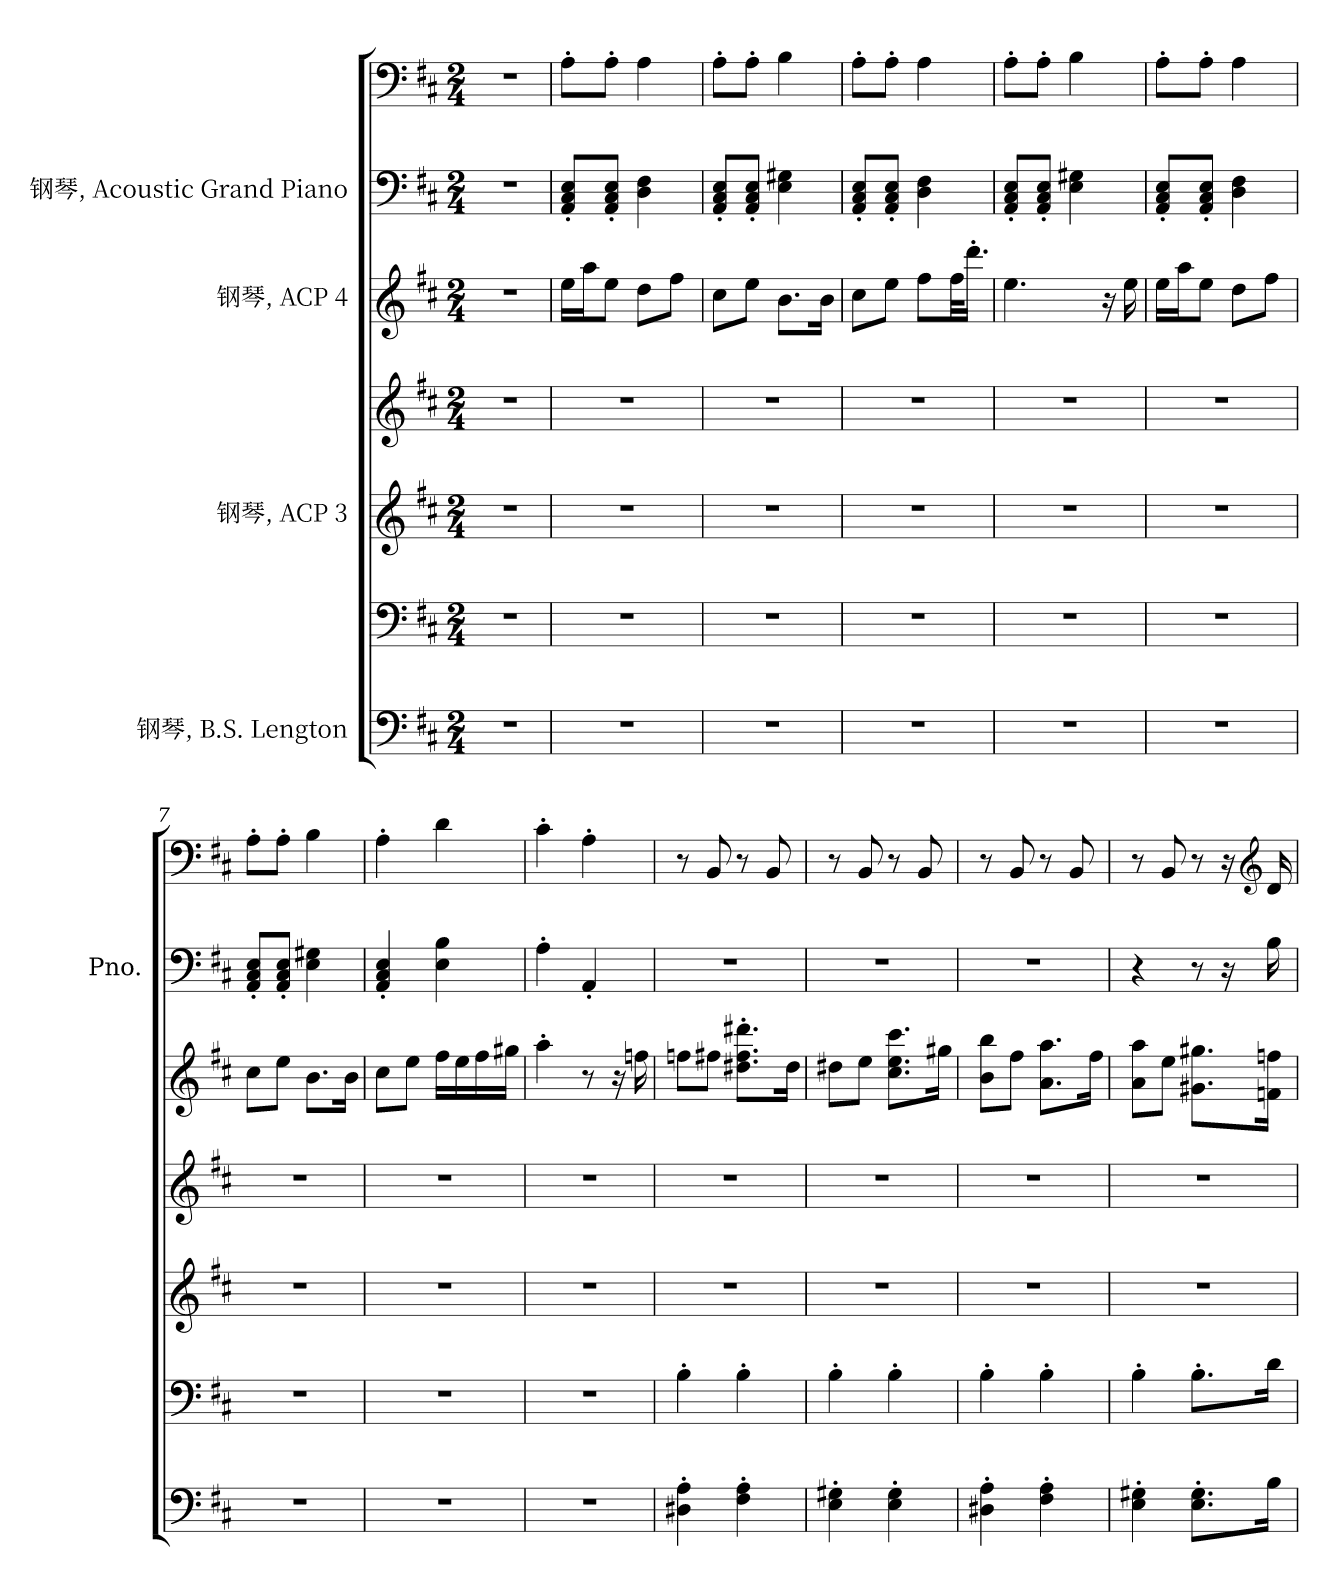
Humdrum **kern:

**kern	**kern	**kern	**kern	**kern	**kern	**kern
*part4	*part4	*part3	*part3	*part2	*part1	*part1
*staff7	*staff6	*staff5	*staff4	*staff3	*staff2	*staff1
*I"钢琴, B.S. Lengton	*	*I"钢琴, ACP 3	*	*I"钢琴, ACP 4	*I"钢琴, Acoustic Grand Piano	*
*	*	*	*	*	*I'Pno.	*
*clefF4	*clefF4	*clefG2	*clefG2	*clefG2	*clefF4	*clefF4
*k[f#c#]	*k[f#c#]	*k[f#c#]	*k[f#c#]	*k[f#c#]	*k[f#c#]	*k[f#c#]
*M2/4	*M2/4	*M2/4	*M2/4	*M2/4	*M2/4	*M2/4
*MM176	*MM176	*MM176	*MM176	*MM176	*MM176	*MM176
=1	=1	=1	=1	=1	=1	=1
2r	2r	2r	2r	2r	2r	2r
=2	=2	=2	=2	=2	=2	=2
2r	2r	2r	2r	16ee\LL	8AA/' 8C#/' 8E/'L	8A'\L
.	.	.	.	16aa\J	.	.
.	.	.	.	8ee\J	8AA/' 8C#/' 8E/'J	8A'\J
.	.	.	.	8dd\L	4D\ 4F#\	4A\
.	.	.	.	8ff#\J	.	.
=3	=3	=3	=3	=3	=3	=3
2r	2r	2r	2r	8cc#\L	8AA/' 8C#/' 8E/'L	8A'\L
.	.	.	.	8ee\J	8AA/' 8C#/' 8E/'J	8A'\J
.	.	.	.	8.b\L	4E\ 4G#X\	4B\
.	.	.	.	16b\Jk	.	.
=4	=4	=4	=4	=4	=4	=4
2r	2r	2r	2r	8cc#\L	8AA/' 8C#/' 8E/'L	8A'\L
.	.	.	.	8ee\J	8AA/' 8C#/' 8E/'J	8A'\J
.	.	.	.	8ff#\L	4D\ 4F#\	4A\
.	.	.	.	32ff#\KL	.	.
.	.	.	.	16.ddd'\JJ	.	.
=5	=5	=5	=5	=5	=5	=5
2r	2r	2r	2r	4.ee\	8AA/' 8C#/' 8E/'L	8A'\L
.	.	.	.	.	8AA/' 8C#/' 8E/'J	8A'\J
.	.	.	.	.	4E\ 4G#X\	4B\
.	.	.	.	16r	.	.
.	.	.	.	16ee\	.	.
!!LO:PB:g=z
=6	=6	=6	=6	=6	=6	=6
2r	2r	2r	2r	16ee\LL	8AA/' 8C#/' 8E/'L	8A'\L
.	.	.	.	16aa\J	.	.
.	.	.	.	8ee\J	8AA/' 8C#/' 8E/'J	8A'\J
.	.	.	.	8dd\L	4D\ 4F#\	4A\
.	.	.	.	8ff#\J	.	.
=7	=7	=7	=7	=7	=7	=7
2r	2r	2r	2r	8cc#\L	8AA/' 8C#/' 8E/'L	8A'\L
.	.	.	.	8ee\J	8AA/' 8C#/' 8E/'J	8A'\J
.	.	.	.	8.b\L	4E\ 4G#X\	4B\
.	.	.	.	16b\Jk	.	.
=8	=8	=8	=8	=8	=8	=8
2r	2r	2r	2r	8cc#\L	4AA/' 4C#/' 4E/'	4A'\
.	.	.	.	8ee\J	.	.
.	.	.	.	16ff#\LL	4E\ 4B\	4d\
.	.	.	.	16ee\	.	.
.	.	.	.	16ff#\	.	.
.	.	.	.	16gg#X\JJ	.	.
=9	=9	=9	=9	=9	=9	=9
2r	2r	2r	2r	4aa'\	4A'\	4c#'\
.	.	.	.	8r	4AA'/	4A'\
.	.	.	.	16r	.	.
.	.	.	.	16ffn\	.	.
=10	=10	=10	=10	=10	=10	=10
4D#X\' 4A\'	4B'\	2r	2r	8ffn\L	2r	8r
.	.	.	.	8ff#X\J	.	8BB/
4F#\' 4A\'	4B'\	.	.	8.dd#X\' 8.ff#\' 8.ddd#X\'L	.	8r
.	.	.	.	.	.	8BB/
.	.	.	.	16dd#\Jk	.	.
=11	=11	=11	=11	=11	=11	=11
4E\' 4G#X\'	4B'\	2r	2r	8dd#X\L	2r	8r
.	.	.	.	8ee\J	.	8BB/
4E\' 4G#\'	4B'\	.	.	8.cc#\ 8.ee\ 8.ccc#\L	.	8r
.	.	.	.	.	.	8BB/
.	.	.	.	16gg#X\Jk	.	.
!!LO:PB:g=z
=12	=12	=12	=12	=12	=12	=12
4D#X\' 4A\'	4B'\	2r	2r	8b\ 8bb\L	2r	8r
.	.	.	.	8ff#\J	.	8BB/
4F#\' 4A\'	4B'\	.	.	8.a\ 8.aa\L	.	8r
.	.	.	.	.	.	8BB/
.	.	.	.	16ff#\Jk	.	.
=13	=13	=13	=13	=13	=13	=13
4E\' 4G#X\'	4B'\	2r	2r	8a\ 8aa\L	4r	8r
.	.	.	.	8ee\J	.	8BB/
8.E\' 8.G#\'L	8.B'\L	.	.	8.g#X\ 8.gg#X\L	8r	8r
.	.	.	.	.	16r	16r
*	*	*	*	*	*	*clefG2
16B\Jk	16d\Jk	.	.	16fn\ 16ffn\Jk	16B\	16d/
=	=	=	=	=	=	=
*-	*-	*-	*-	*-	*-	*-
